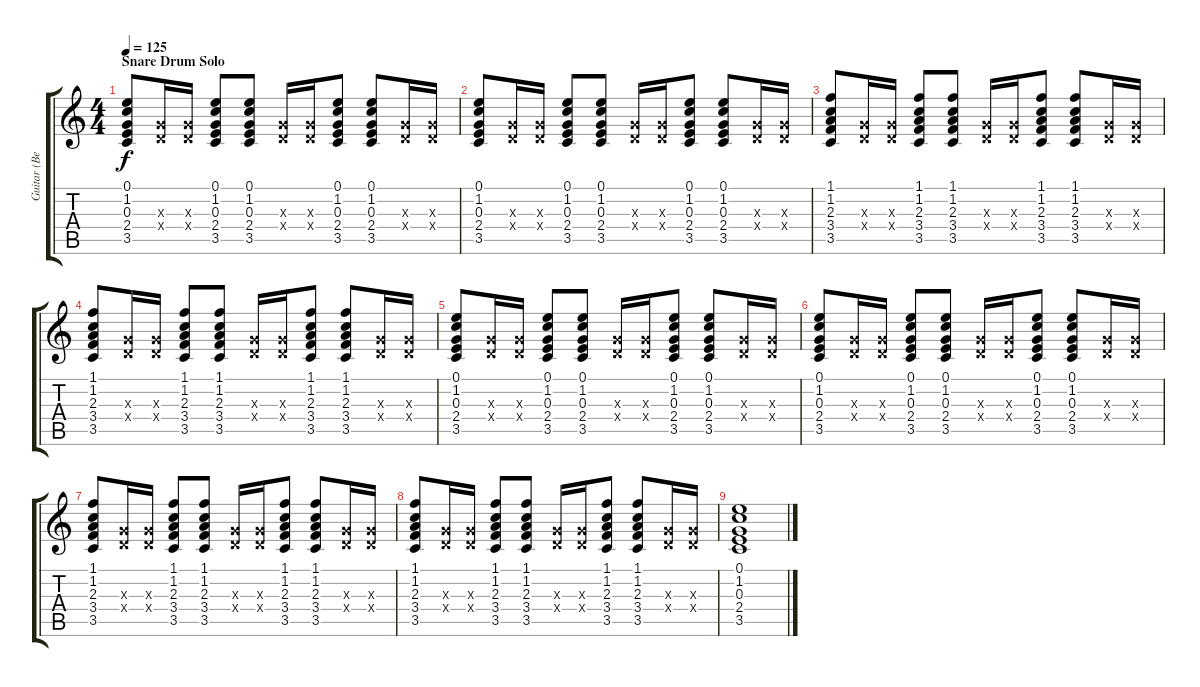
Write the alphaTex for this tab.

\track ("Guitar (Bernard)" "Guitar (Be") {instrument electricguitarclean}
\staff {score tabs}
\tuning (E4 B3 G3 D3 A2 E2) {hide}
\ts (4 4)
\section ("" "Snare Drum Solo")
\tempo 125
\clef g2
\ks c
(0.1 1.2 0.3 2.4 3.5).8{dy f} (0.3{x} 0.4{x}).16 (0.3{x} 0.4{x}).16 (0.1 1.2 0.3 2.4 3.5).8 (0.1 1.2 0.3 2.4 3.5).8 (0.3{x} 0.4{x}).16 (0.3{x} 0.4{x}).16 (0.1 1.2 0.3 2.4 3.5).8 (0.1 1.2 0.3 2.4 3.5).8 (0.3{x} 0.4{x}).16 (0.3{x} 0.4{x}).16 |
(0.1 1.2 0.3 2.4 3.5).8 (0.3{x} 0.4{x}).16 (0.3{x} 0.4{x}).16 (0.1 1.2 0.3 2.4 3.5).8 (0.1 1.2 0.3 2.4 3.5).8 (0.3{x} 0.4{x}).16 (0.3{x} 0.4{x}).16 (0.1 1.2 0.3 2.4 3.5).8 (0.1 1.2 0.3 2.4 3.5).8 (0.3{x} 0.4{x}).16 (0.3{x} 0.4{x}).16 |
(1.1 1.2 2.3 3.4 3.5).8 (0.3{x} 0.4{x}).16 (0.3{x} 0.4{x}).16 (1.1 1.2 2.3 3.4 3.5).8 (1.1 1.2 2.3 3.4 3.5).8 (0.3{x} 0.4{x}).16 (0.3{x} 0.4{x}).16 (1.1 1.2 2.3 3.4 3.5).8 (1.1 1.2 2.3 3.4 3.5).8 (0.3{x} 0.4{x}).16 (0.3{x} 0.4{x}).16 |
(1.1 1.2 2.3 3.4 3.5).8 (0.3{x} 0.4{x}).16 (0.3{x} 0.4{x}).16 (1.1 1.2 2.3 3.4 3.5).8 (1.1 1.2 2.3 3.4 3.5).8 (0.3{x} 0.4{x}).16 (0.3{x} 0.4{x}).16 (1.1 1.2 2.3 3.4 3.5).8 (1.1 1.2 2.3 3.4 3.5).8 (0.3{x} 0.4{x}).16 (0.3{x} 0.4{x}).16 |
(0.1 1.2 0.3 2.4 3.5).8 (0.3{x} 0.4{x}).16 (0.3{x} 0.4{x}).16 (0.1 1.2 0.3 2.4 3.5).8 (0.1 1.2 0.3 2.4 3.5).8 (0.3{x} 0.4{x}).16 (0.3{x} 0.4{x}).16 (0.1 1.2 0.3 2.4 3.5).8 (0.1 1.2 0.3 2.4 3.5).8 (0.3{x} 0.4{x}).16 (0.3{x} 0.4{x}).16 |
(0.1 1.2 0.3 2.4 3.5).8 (0.3{x} 0.4{x}).16 (0.3{x} 0.4{x}).16 (0.1 1.2 0.3 2.4 3.5).8 (0.1 1.2 0.3 2.4 3.5).8 (0.3{x} 0.4{x}).16 (0.3{x} 0.4{x}).16 (0.1 1.2 0.3 2.4 3.5).8 (0.1 1.2 0.3 2.4 3.5).8 (0.3{x} 0.4{x}).16 (0.3{x} 0.4{x}).16 |
(1.1 1.2 2.3 3.4 3.5).8 (0.3{x} 0.4{x}).16 (0.3{x} 0.4{x}).16 (1.1 1.2 2.3 3.4 3.5).8 (1.1 1.2 2.3 3.4 3.5).8 (0.3{x} 0.4{x}).16 (0.3{x} 0.4{x}).16 (1.1 1.2 2.3 3.4 3.5).8 (1.1 1.2 2.3 3.4 3.5).8 (0.3{x} 0.4{x}).16 (0.3{x} 0.4{x}).16 |
(1.1 1.2 2.3 3.4 3.5).8 (0.3{x} 0.4{x}).16 (0.3{x} 0.4{x}).16 (1.1 1.2 2.3 3.4 3.5).8 (1.1 1.2 2.3 3.4 3.5).8 (0.3{x} 0.4{x}).16 (0.3{x} 0.4{x}).16 (1.1 1.2 2.3 3.4 3.5).8 (1.1 1.2 2.3 3.4 3.5).8 (0.3{x} 0.4{x}).16 (0.3{x} 0.4{x}).16 |
(0.1 1.2 0.3 2.4 3.5).1
